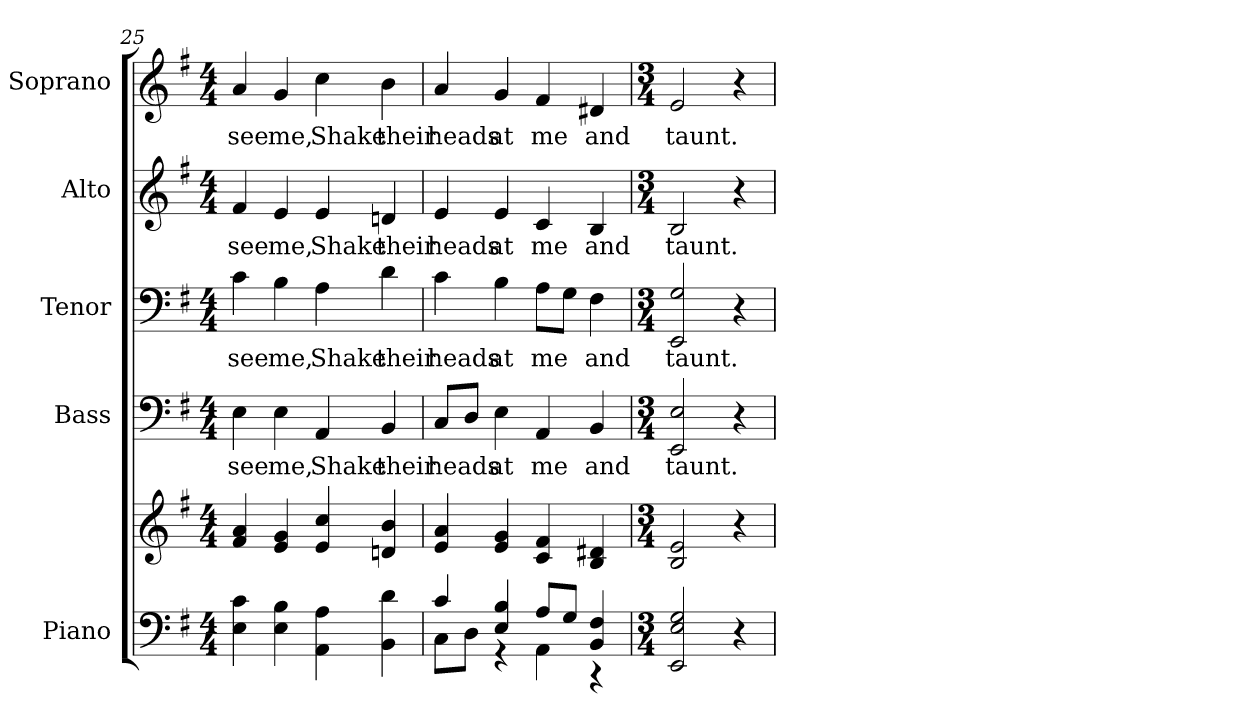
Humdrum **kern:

**kern	**kern	**kern	**text	**kern	**text	**kern	**text	**kern	**text
*part5	*part5	*part4	*part4	*part3	*part3	*part2	*part2	*part1	*part1
*staff6	*staff5	*staff4	*staff4	*staff3	*staff3	*staff2	*staff2	*staff1	*staff1
*I"Piano	*	*I"Bass	*	*I"Tenor	*	*I"Alto	*	*I"Soprano	*
*I'Pno.	*	*I'B.	*	*I'T.	*	*I'A.	*	*I'S.	*
!!LO:PB:g=z
*clefF4	*clefG2	*clefF4	*	*clefF4	*	*clefG2	*	*clefG2	*
*k[f#]	*k[f#]	*k[f#]	*	*k[f#]	*	*k[f#]	*	*k[f#]	*
*G:	*G:	*G:	*	*G:	*	*G:	*	*G:	*
*M4/4	*M4/4	*M4/4	*	*M4/4	*	*M4/4	*	*M4/4	*
=25	=25	=25	=25	=25	=25	=25	=25	=25	=25
!	!	!	!LO:LY:b:color=#000000	!	!	!	!	!	!
!	!	!	!	!	!LO:LY:b:color=#000000	!	!	!	!
!	!	!	!	!	!	!	!LO:LY:b:color=#000000	!	!
!	!	!	!	!	!	!	!	!	!LO:LY:b:color=#000000
4Ei\ 4ci	4f#i/ 4ai	4Ei\	see	4ci\	see	4f#i/	see	4ai/	see
!	!	!	!LO:LY:b:color=#000000	!	!	!	!	!	!
!	!	!	!	!	!LO:LY:b:color=#000000	!	!	!	!
!	!	!	!	!	!	!	!LO:LY:b:color=#000000	!	!
!	!	!	!	!	!	!	!	!	!LO:LY:b:color=#000000
4Ei\ 4Bi	4ei/ 4gi	4Ei\	me,	4Bi\	me,	4ei/	me,	4gi/	me,
!	!	!	!LO:LY:b:color=#000000	!	!	!	!	!	!
!	!	!	!	!	!LO:LY:b:color=#000000	!	!	!	!
!	!	!	!	!	!	!	!LO:LY:b:color=#000000	!	!
!	!	!	!	!	!	!	!	!	!LO:LY:b:color=#000000
4AAi\ 4Ai	4ei/ 4cci	4AAi/	Shake	4Ai\	Shake	4ei/	Shake	4cci\	Shake
!	!	!	!LO:LY:b:color=#000000	!	!	!	!	!	!
!	!	!	!	!	!LO:LY:b:color=#000000	!	!	!	!
!	!	!	!	!	!	!	!LO:LY:b:color=#000000	!	!
!	!	!	!	!	!	!	!	!	!LO:LY:b:color=#000000
4BBi\ 4di	4dni/ 4bi	4BBi/	their	4di\	their	4dni/	their	4bi\	their
=26	=26	=26	=26	=26	=26	=26	=26	=26	=26
*^	*	*	*	*	*	*	*	*	*
!	!	!	!	!LO:LY:b:color=#000000	!	!	!	!	!	!
!	!	!	!	!	!	!LO:LY:b:color=#000000	!	!	!	!
!	!	!	!	!	!	!	!	!LO:LY:b:color=#000000	!	!
!	!	!	!	!	!	!	!	!	!	!LO:LY:b:color=#000000
4ci/	8Ci\L	4ei/ 4ai	8Ci/L	heads	4ci\	heads	4ei/	heads	4ai/	heads
.	8Di\J	.	8Di/J	.	.	.	.	.	.	.
!	!	!	!	!LO:LY:b:color=#000000	!	!	!	!	!	!
!	!	!	!	!	!	!LO:LY:b:color=#000000	!	!	!	!
!	!	!	!	!	!	!	!	!LO:LY:b:color=#000000	!	!
!	!	!	!	!	!	!	!	!	!	!LO:LY:b:color=#000000
4Ei/ 4Bi	4r	4ei/ 4gi	4Ei\	at	4Bi\	at	4ei/	at	4gi/	at
!	!	!	!	!LO:LY:b:color=#000000	!	!	!	!	!	!
!	!	!	!	!	!	!LO:LY:b:color=#000000	!	!	!	!
!	!	!	!	!	!	!	!	!LO:LY:b:color=#000000	!	!
!	!	!	!	!	!	!	!	!	!	!LO:LY:b:color=#000000
8Ai/L	4AAi\	4ci/ 4f#i	4AAi/	me	8Ai\L	me	4ci/	me	4f#i/	me
8Gi/J	.	.	.	.	8Gi\J	.	.	.	.	.
!	!	!	!	!LO:LY:b:color=#000000	!	!	!	!	!	!
!	!	!	!	!	!	!LO:LY:b:color=#000000	!	!	!	!
!	!	!	!	!	!	!	!	!LO:LY:b:color=#000000	!	!
!	!	!	!	!	!	!	!	!	!	!LO:LY:b:color=#000000
4BBi/ 4F#i	4r	4Bi/ 4d#Xi	4BBi/	and	4F#i\	and	4Bi/	and	4d#Xi/	and
*v	*v	*	*	*	*	*	*	*	*	*
=27	=27	=27	=27	=27	=27	=27	=27	=27	=27
*M3/4	*M3/4	*M3/4	*	*M3/4	*	*M3/4	*	*M3/4	*
*^	*	*	*	*	*	*	*	*	*
!	!	!	!	!LO:LY:b:color=#000000	!	!	!	!	!	!
*v	*v	*	*	*	*	*	*	*	*	*
*^	*	*	*	*	*	*	*	*	*
!	!	!	!	!	!	!LO:LY:b:color=#000000	!	!	!	!
*v	*v	*	*	*	*	*	*	*	*	*
*^	*	*	*	*	*	*	*	*	*
!	!	!	!	!	!	!	!	!LO:LY:b:color=#000000	!	!
*v	*v	*	*	*	*	*	*	*	*	*
*^	*	*	*	*	*	*	*	*	*
!	!	!	!	!	!	!	!	!	!	!LO:LY:b:color=#000000
*v	*v	*	*	*	*	*	*	*	*	*
2EEi/ 2Ei 2Gi	2Bi/ 2ei	2EEi/ 2Ei	taunt.	2EEi/ 2Gi	taunt.	2Bi/	taunt.	2ei/	taunt.
4r	4r	4r	.	4r	.	4r	.	4r	.
=	=	=	=	=	=	=	=	=	=
*-	*-	*-	*-	*-	*-	*-	*-	*-	*-
